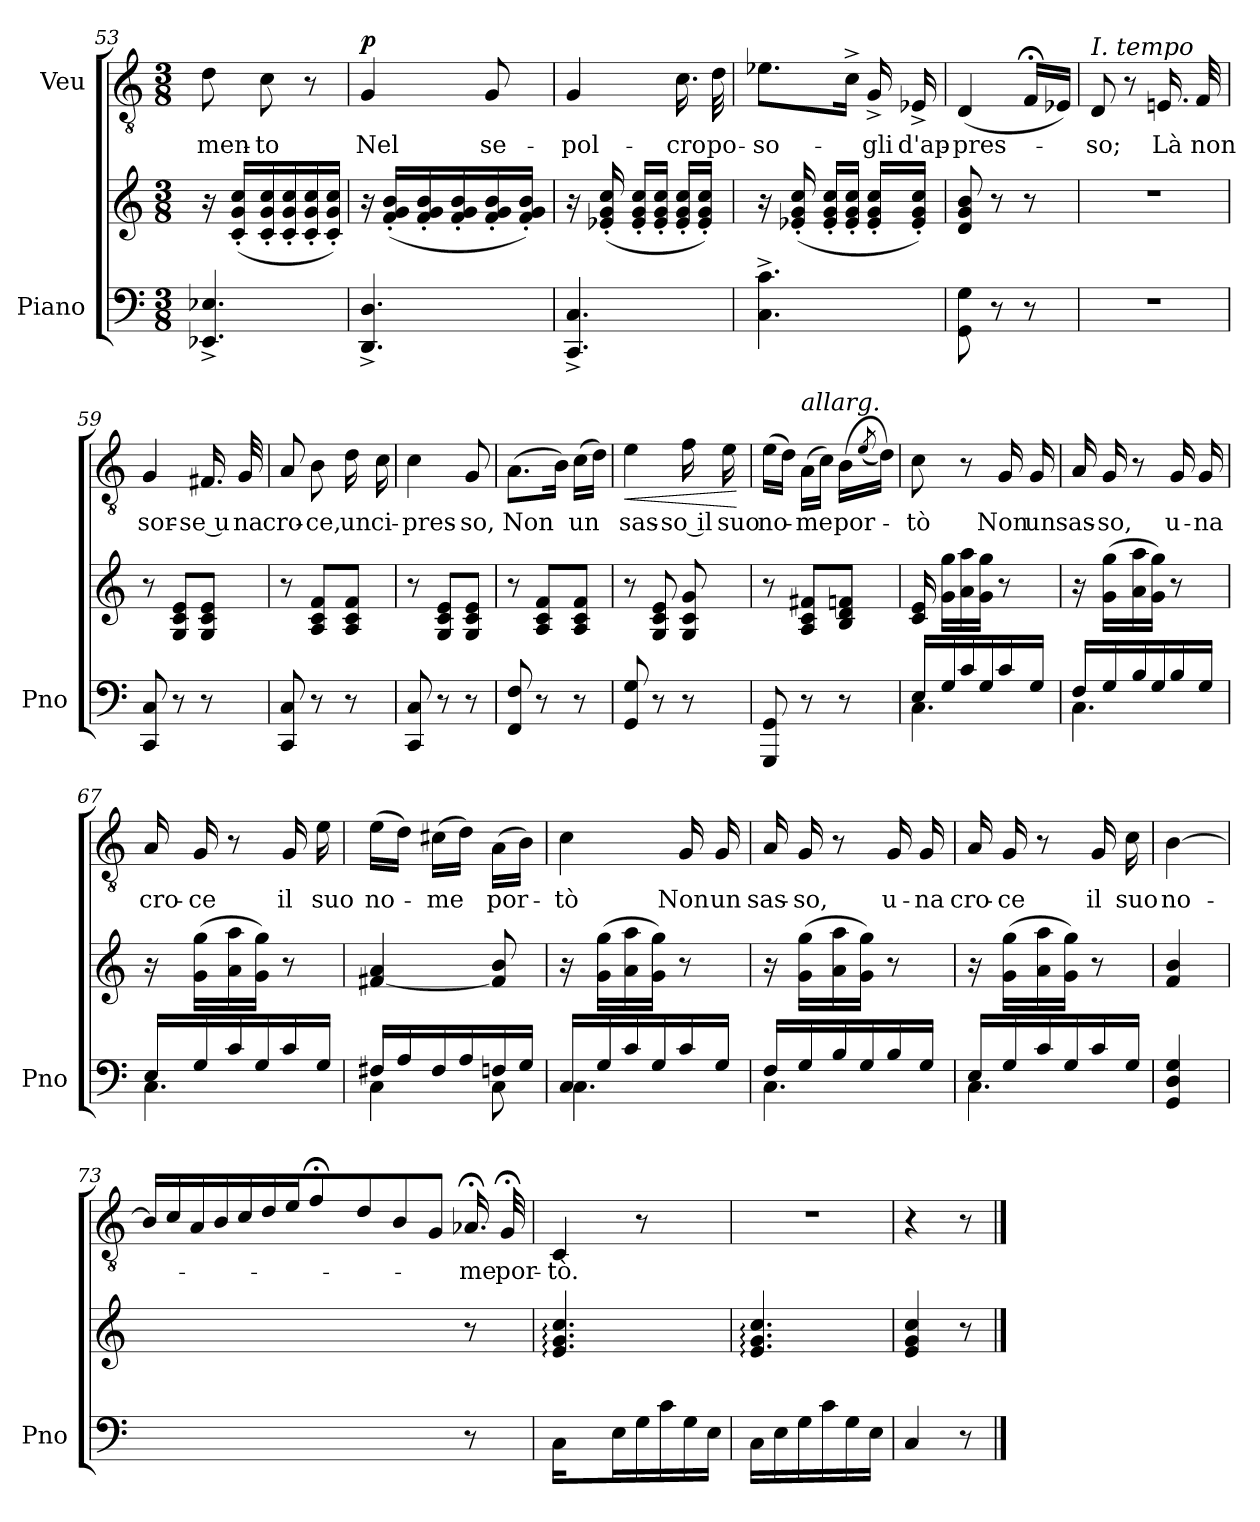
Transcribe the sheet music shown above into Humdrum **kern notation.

**kern	**kern	**kern	**text	**dynam
*part2	*part2	*part1	*part1	*part1
*staff3	*staff2	*staff1	*staff1	*staff1
*I"Piano	*	*I"Veu	*	*
*I'Pno	*	*	*	*
!!LO:PB:g=z
*clefF4	*clefG2	*clefGv2	*	*
*k[]	*k[]	*k[]	*	*
*M3/8	*M3/8	*M3/8	*	*
=53	=53	=53	=53	=53
4.EE-X/^ 4.E-X/^	16r	8d\	-men-	.
.	(16c/' 16g/' 16cc/'LL	.	.	.
.	16c/' 16g/' 16cc/'	8c\	-to	.
.	16c/' 16g/' 16cc/'	.	.	.
.	16c/' 16g/' 16cc/'	8r	.	.
.	16c/' 16g/' 16cc/'JJ)	.	.	.
=54	=54	=54	=54	=54
!	!	!	!	!LO:DY:a
4.DD/^ 4.D/^	16r	4G/	Nel	p
.	(16f/' 16g/' 16b/'LL	.	.	.
.	16f/' 16g/' 16b/'	.	.	.
.	16f/' 16g/' 16b/'	.	.	.
.	16f/' 16g/' 16b/'	8G/	se-	.
.	16f/' 16g/' 16b/'JJ)	.	.	.
=55	=55	=55	=55	=55
4.CC/^ 4.C/^	16r	4G/	-pol-	.
.	(16e-X/' 16g/' 16cc/'	.	.	.
.	16e-/' 16g/' 16cc/'LL	.	.	.
.	16e-/' 16g/' 16cc/'JJ	.	.	.
.	16e-/' 16g/' 16cc/'LL	16.c\	-cro	.
.	16e-/' 16g/' 16cc/'JJ)	.	.	.
.	.	32d\	po-	.
=56	=56	=56	=56	=56
4.C\^ 4.c\^	16r	8.e-X\L	-so-	.
.	(16e-X/' 16g/' 16cc/'	.	.	.
.	16e-/' 16g/' 16cc/'LL	.	.	.
.	16e-/' 16g/' 16cc/'JJ	16c^\Jk	.	.
.	16e-/' 16g/' 16cc/'LL	16G^/	-gli	.
.	16e-/' 16g/' 16cc/'JJ)	16E-X^/	d'ap-	.
=57	=57	=57	=57	=57
8GG\ 8G\	8d/ 8g/ 8b/	(4D/	-pres-	.
8r	8r	.	.	.
8r	8r	16F;</LL	.	.
.	.	16E-X/JJ)	.	.
=58	=58	=58	=58	=58
!	!	!LO:TX:a:i:t=I. tempo	!	!
4.r	4.r	8D/	-so;	.
*	*	*MM45	*	*
.	.	8r	.	.
.	.	16.En/	Là	.
.	.	32F/	non	.
!!LO:LB:g=z
=59	=59	=59	=59	=59
8CC/ 8C/	8r	4G/	sor-	.
8r	8G/ 8c/ 8e/L	.	.	.
8r	8G/ 8c/ 8e/J	16.F#X/	se u	.
.	.	32G/	-na	.
=60	=60	=60	=60	=60
8CC/ 8C/	8r	8A/	cro-	.
8r	8A/ 8c/ 8f/L	8B\	-ce,	.
8r	8A/ 8c/ 8f/J	16d\	un	.
.	.	16c\	ci-	.
=61	=61	=61	=61	=61
8CC/ 8C/	8r	4c\	-pres-	.
8r	8G/ 8c/ 8e/L	.	.	.
8r	8G/ 8c/ 8e/J	8G/	-so,	.
=62	=62	=62	=62	=62
8FF/ 8F/	8r	(>8.A\L	Non	.
8r	8A/ 8c/ 8f/L	.	.	.
.	.	16B\Jk)	.	.
8r	8A/ 8c/ 8f/J	(>16c\LL	un	.
.	.	16d\JJ)	.	.
=63	=63	=63	=63	=63
!	!	!	!	!LO:HP:b
8GG/ 8G/	8r	4e\	sas-	<
8r	8G/ 8c/ 8e/	.	.	.
8r	8G/ 8c/ 8g/	16f\	so il	.
.	.	16e\	suo	.
.	.	.	.	[
=64	=64	=64	=64	=64
*	*	*MM35	*	*
8GGG/ 8GG/	8r	(>16e\LL	no-	.
.	.	16d\JJ)	.	.
!	!	!LO:TX:a:i:t=allarg.	!	!
8r	8A/ 8c/ 8f#X/L	(>16A\LL	-me	.
.	.	16c\JJ)	.	.
8r	8B/ 8d/ 8fn/J	(>16B\LL	por-	.
.	.	(8qe/	.	.
.	.	16d\JJ))	.	.
!!LO:LB:g=z
=65	=65	=65	=65	=65
*^	*	*	*	*
16E/LL	4.C\	16c/ 16e/	8c\	-tò	.
16G/	.	16g\ 16gg\LL	.	.	.
16c/	.	16a\ 16aa\	8r	.	.
16G/	.	16g\ 16gg\JJ	.	.	.
16c/	.	8r	16G/	Non	.
16G/JJ	.	.	16G/	un	.
=66	=66	=66	=66	=66	=66
16F/LL	4.C\	16r	16A/	sas-	.
16G/	.	(>16g\ 16gg\LL	16G/	-so,	.
16B/	.	16a\ 16aa\	8r	.	.
16G/	.	16g\ 16gg\JJ)	.	.	.
16B/	.	8r	16G/	u-	.
16G/JJ	.	.	16G/	-na	.
=67	=67	=67	=67	=67	=67
16E/LL	4.C\	16r	16A/	cro-	.
16G/	.	(>16g\ 16gg\LL	16G/	-ce	.
16c/	.	16a\ 16aa\	8r	.	.
16G/	.	16g\ 16gg\JJ)	.	.	.
16c/	.	8r	16G/	il	.
16G/JJ	.	.	16e\	suo	.
=68	=68	=68	=68	=68	=68
16F#X/LL	4C\	[4f#X/ 4a/	(>16e\LL	no-	.
16A/	.	.	16d\JJ)	.	.
16F#/	.	.	(>16c#X\LL	-me	.
16A/	.	.	16d\JJ)	.	.
16Fn/	8C\	8f#/] 8b/	(>16A\LL	por-	.
16G/JJ	.	.	16B\JJ)	.	.
!!LO:LB:g=z
=69	=69	=69	=69	=69	=69
16C/LL	4.C\	16r	4c\	-tò	.
16G/	.	(>16g\ 16gg\LL	.	.	.
16c/	.	16a\ 16aa\	.	.	.
16G/	.	16g\ 16gg\JJ)	.	.	.
16c/	.	8r	16G/	Non	.
16G/JJ	.	.	16G/	un	.
=70	=70	=70	=70	=70	=70
16F/LL	4.C\	16r	16A/	sas-	.
16G/	.	(>16g\ 16gg\LL	16G/	-so,	.
16B/	.	16a\ 16aa\	8r	.	.
16G/	.	16g\ 16gg\JJ)	.	.	.
16B/	.	8r	16G/	u-	.
16G/JJ	.	.	16G/	-na	.
=71	=71	=71	=71	=71	=71
16E/LL	4.C\	16r	16A/	cro-	.
16G/	.	(>16g\ 16gg\LL	16G/	-ce	.
16c/	.	16a\ 16aa\	8r	.	.
16G/	.	16g\ 16gg\JJ)	.	.	.
16c/	.	8r	16G/	il	.
16G/JJ	.	.	16c\	suo	.
*v	*v	*	*	*	*
!!LO:LB:g=z
=72	=72	=72	=72	=72
4GG/ 4D/ 4G/	4f/ 4b/	[4B\	no-	.
=73	=73	=73	=73	=73
*	*	*MM80	*	*
4.ryy	4.ryy	16B!/LL]	.	.
.	.	16c!/	.	.
.	.	16A!/	.	.
.	.	16B!/	.	.
.	.	16c!/	.	.
.	.	16d!/	.	.
8ryy	8ryy	16e!/J	.	.
.	.	8f;<!/	.	.
4..ryy	4..ryy	.	.	.
.	.	8d!/	.	.
.	.	8B!/	.	.
.	.	8G!/J	.	.
8r	8r	16.A-X;</	-me	.
.	.	32G;</	por-	.
=74	=74	=74	=74	=74
*	*	*MM45	*	*
16C\LL	4.e/: 4.g/: 4.cc/:	4C/	-tò.	.
8ryy	.	.	.	.
16E\	.	.	.	.
16G\	.	8r	.	.
16c\	.	.	.	.
16G\	8ryy	8ryy	.	.
16E\JJ	.	.	.	.
=75	=75	=75	=75	=75
16C\LL	4.e/: 4.g/: 4.cc/:	4.r	.	.
16E\	.	.	.	.
16G\	.	.	.	.
16c\	.	.	.	.
16G\	.	.	.	.
16E\JJ	.	.	.	.
=76	=76	=76	=76	=76
4C/	4e/ 4g/ 4cc/	4r	.	.
8r	8r	8r	.	.
==	==	==	==	==
*-	*-	*-	*-	*-
